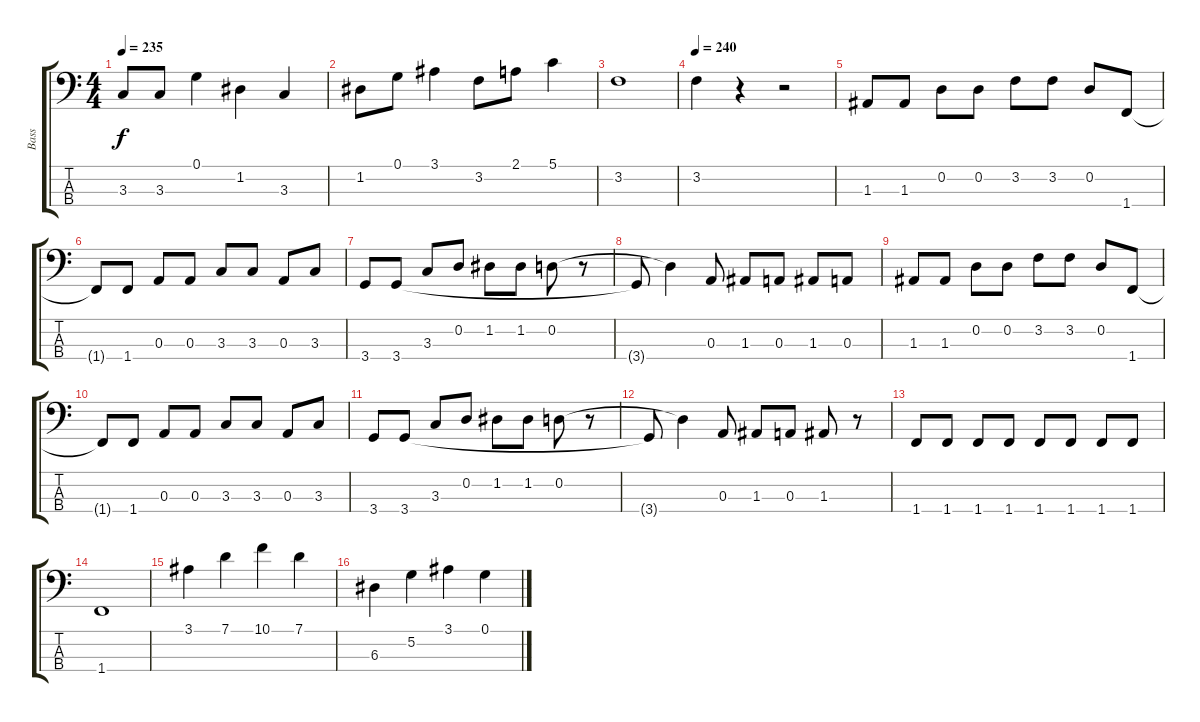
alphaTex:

\track ("Bass" "Bass") {instrument electricbassfinger}
\staff {score tabs}
\tuning (G2 D2 A1 E1) {hide}
\ts (4 4)
\tempo 235
\clef f4
\ks c
3.3.8{dy f} 3.3.8 0.1.4 1.2.4 3.3.4 |
1.2.8 0.1.8 3.1.4 3.2.8 2.1.8 5.1.4 |
3.2.1 |
\tempo 240
3.2.4{volume 16 instrument electricbassfinger} r.4 r.2 |
1.3.8 1.3.8 0.2.8 0.2.8 3.2.8 3.2.8 0.2.8 1.4.8 |
1.4{t}.8 1.4.8 0.3.8 0.3.8 3.3.8 3.3.8 0.3.8 3.3.8 |
3.4.8 3.4.8 3.3.8 0.2.8 1.2.8 1.2.8 0.2.8 r.8 |
3.4{t}.8 0.2{t}.4 0.3.8 1.3.8 0.3.8 1.3.8 0.3.8 |
1.3.8 1.3.8 0.2.8 0.2.8 3.2.8 3.2.8 0.2.8 1.4.8 |
1.4{t}.8 1.4.8 0.3.8 0.3.8 3.3.8 3.3.8 0.3.8 3.3.8 |
3.4.8 3.4.8 3.3.8 0.2.8 1.2.8 1.2.8 0.2.8 r.8 |
3.4{t}.8 0.2{t}.4 0.3.8 1.3.8 0.3.8 1.3.8 r.8 |
1.4.8 1.4.8 1.4.8 1.4.8 1.4.8 1.4.8 1.4.8 1.4.8 |
1.4.1 |
3.1.4 7.1.4 10.1.4 7.1.4 |
6.3.4 5.2.4 3.1.4 0.1.4
